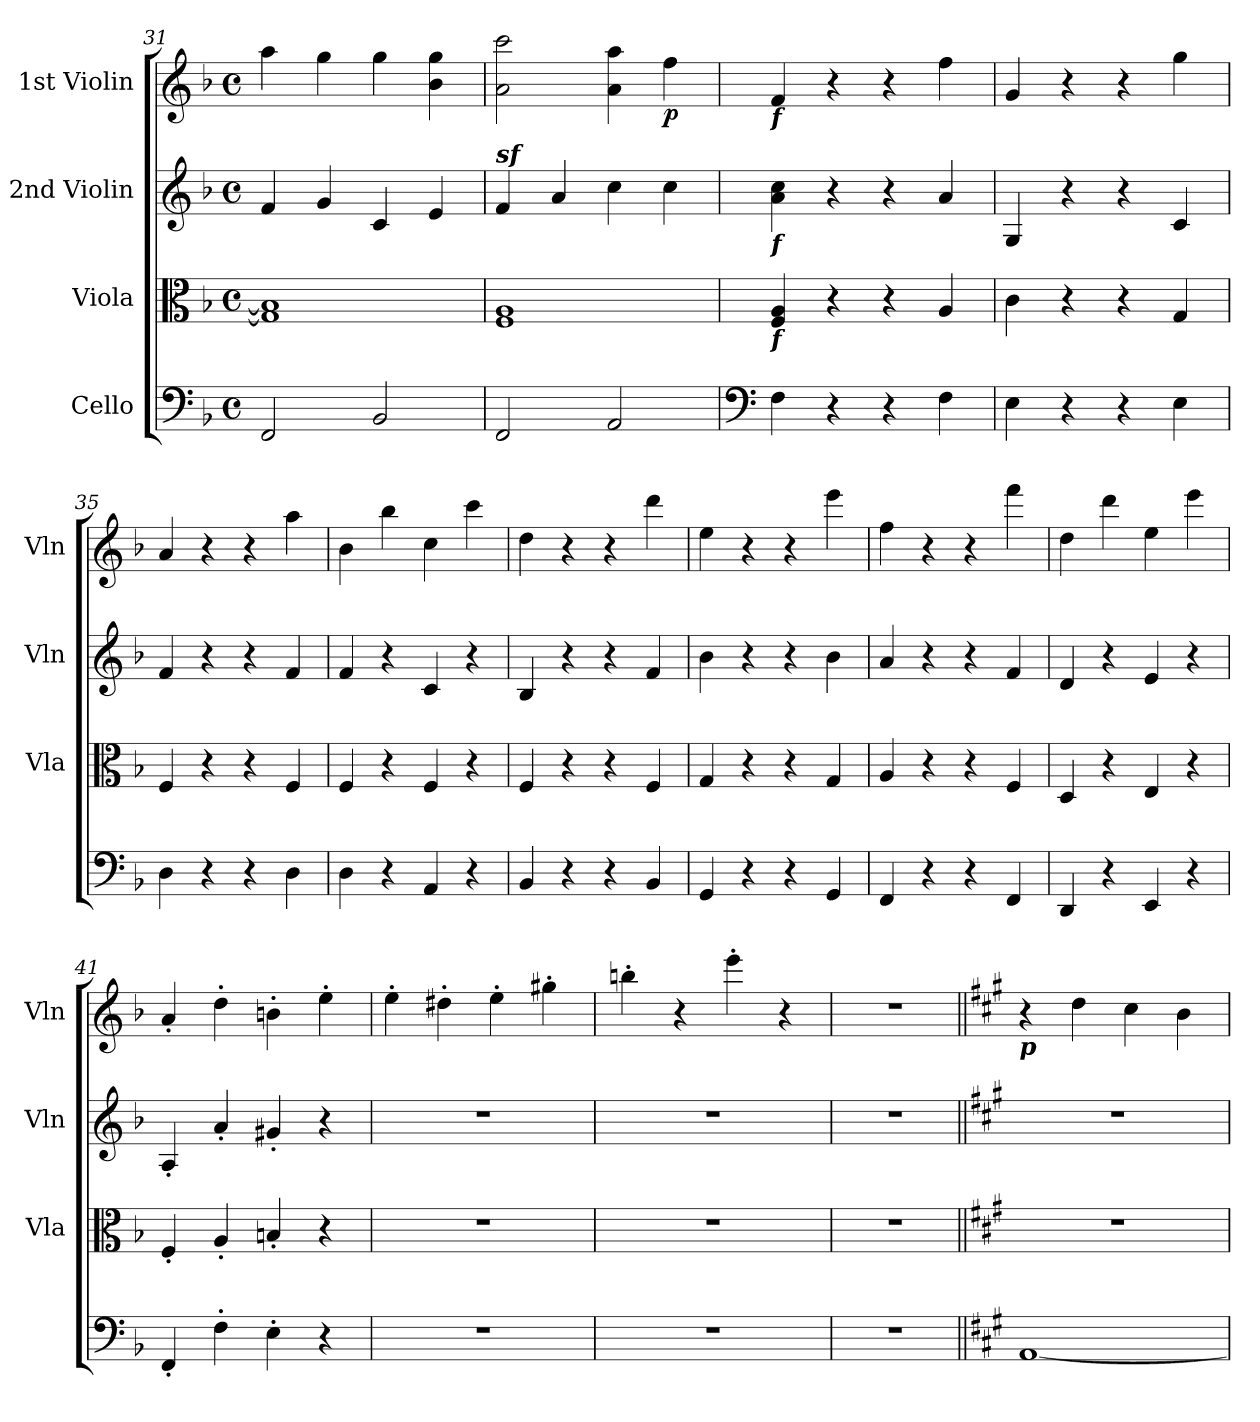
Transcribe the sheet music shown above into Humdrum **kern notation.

**kern	**kern	**kern	**kern	**dynam
*part4	*part3	*part2	*part1	*part1
*staff4	*staff3	*staff2	*staff1	*staff1
*I"Cello	*I"Viola	*I"2nd Violin	*I"1st Violin	*
*	*I'Vla	*I'Vln	*I'Vln	*
*clefF4	*clefC3	*clefG2	*clefG2	*
*k[b-]	*k[b-]	*k[b-]	*k[b-]	*
*F:	*F:	*F:	*F:	*
*M4/4	*M4/4	*M4/4	*M4/4	*
*met(c)	*met(c)	*met(c)	*met(c)	*
=31	=31	=31	=31	=31
2FF/	1G] 1B-]	4f/	4aa\	.
.	.	4g/	4gg\	.
2BB-/	.	4c/	4gg\	.
.	.	4e/	4b-\ 4gg\	.
=32	=32	=32	=32	=32
!	!	!LO:TX:a:Bi:t=sf	!	!
2FF/	1F 1A	4f/	2a\ 2ccc\	.
.	.	4a/	.	.
2AA/	.	4cc\	4a\ 4aa\	.
!	!	!	!	!LO:DY:b
.	.	4cc\	4ff\	p
=33	=33	=33	=33	=33
*clefF4	*	*	*	*
!	!	!	!LO:TX:b:Bi:t=f	!
!	!	!LO:TX:b:Bi:t=f	!	!
!	!LO:TX:b:Bi:t=f	!	!	!
4F\	4F/ 4A/	4a\ 4cc\	4f/	.
4r	4r	4r	4r	.
4r	4r	4r	4r	.
4F\	4A/	4a/	4ff\	.
=34	=34	=34	=34	=34
4E\	4c\	4G/	4g/	.
4r	4r	4r	4r	.
4r	4r	4r	4r	.
4E\	4G/	4c/	4gg\	.
!!LO:PB:g=z
=35	=35	=35	=35	=35
4D\	4F/	4f/	4a/	.
4r	4r	4r	4r	.
4r	4r	4r	4r	.
4D\	4F/	4f/	4aa\	.
=36	=36	=36	=36	=36
4D\	4F/	4f/	4b-\	.
4r	4r	4r	4bb-\	.
4AA/	4F/	4c/	4cc\	.
4r	4r	4r	4ccc\	.
=37	=37	=37	=37	=37
4BB-/	4F/	4B-/	4dd\	.
4r	4r	4r	4r	.
4r	4r	4r	4r	.
4BB-/	4F/	4f/	4ddd\	.
=38	=38	=38	=38	=38
4GG/	4G/	4b-\	4ee\	.
4r	4r	4r	4r	.
4r	4r	4r	4r	.
4GG/	4G/	4b-\	4eee\	.
=39	=39	=39	=39	=39
4FF/	4A/	4a/	4ff\	.
4r	4r	4r	4r	.
4r	4r	4r	4r	.
4FF/	4F/	4f/	4fff\	.
=40	=40	=40	=40	=40
4DD/	4D/	4d/	4dd\	.
4r	4r	4r	4ddd\	.
4EE/	4E/	4e/	4ee\	.
4r	4r	4r	4eee\	.
!!LO:LB:g=z
=41	=41	=41	=41	=41
4FF'/	4F'/	4A'/	4a'/	.
4F'\	4A'/	4a'/	4dd'\	.
4E'\	4Bn'/	4g#X'/	4bn'\	.
4r	4r	4r	4ee'\	.
=42	=42	=42	=42	=42
1r	1r	1r	4ee'\	.
.	.	.	4dd#X'\	.
.	.	.	4ee'\	.
.	.	.	4gg#X'\	.
=43	=43	=43	=43	=43
1r	1r	1r	4bbn'\	.
.	.	.	4r	.
.	.	.	4eee'\	.
.	.	.	4r	.
=44	=44	=44	=44	=44
1r	1r	1r	1r	.
=45||	=45||	=45||	=45||	=45||
*k[f#c#g#]	*k[f#c#g#]	*k[f#c#g#]	*k[f#c#g#]	*
*A:	*A:	*A:	*A:	*
!	!	!	!LO:TX:b:Bi:t=p	!
[1AA	1r	1r	4r	.
.	.	.	4dd\	.
.	.	.	4cc#\	.
.	.	.	4b\	.
=	=	=	=	=
*-	*-	*-	*-	*-
